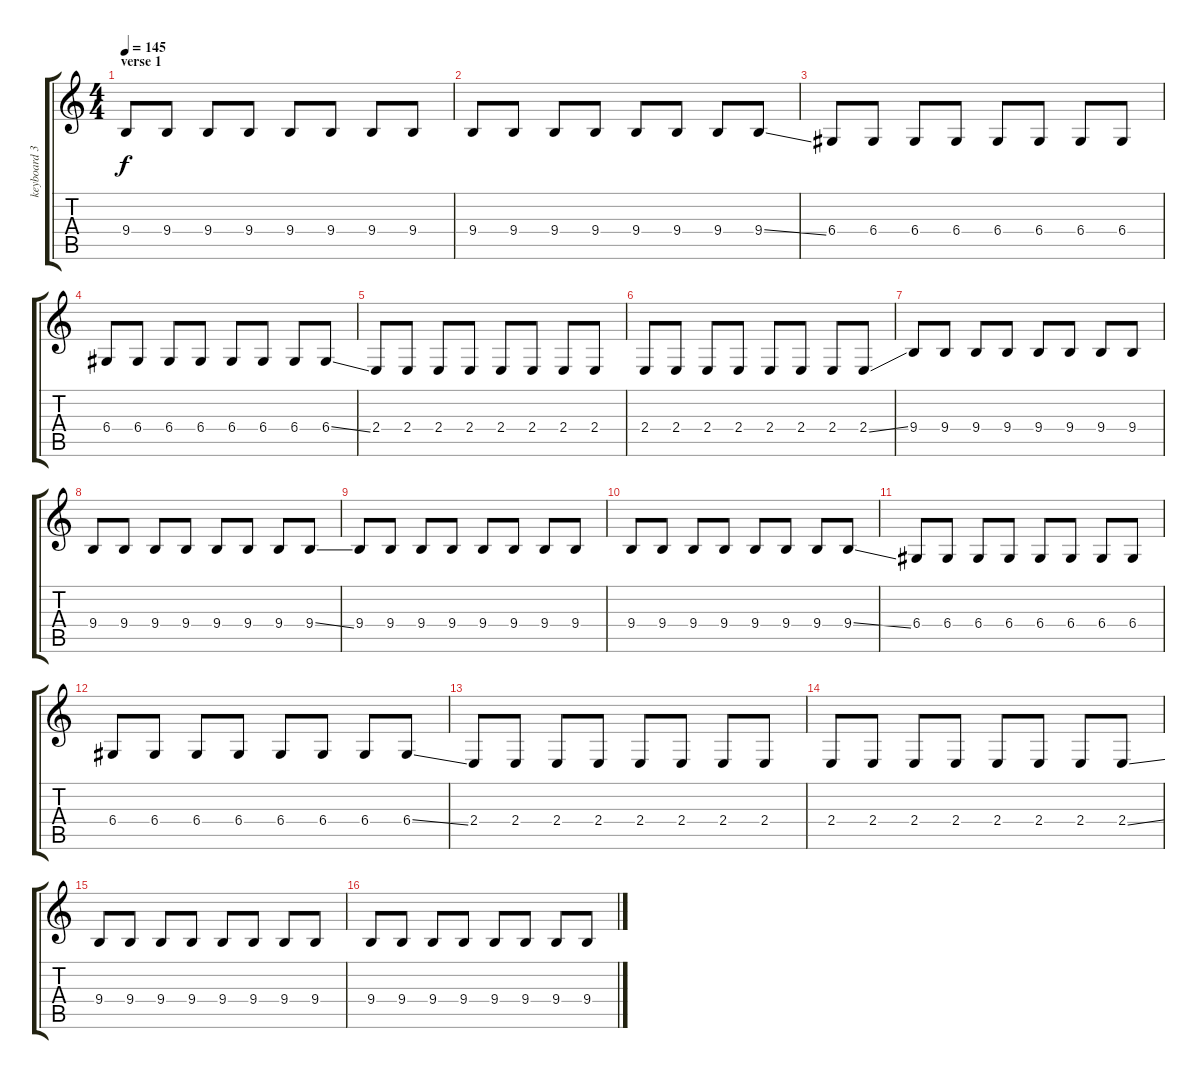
\track ("keyboard 3" "keyboard 3") {instrument pad3polysynth}
\staff {score tabs}
\tuning (E4 B3 G3 D3 A2 E2) {hide}
\ts (4 4)
\section ("" "verse 1")
\tempo 145
\clef g2
\ks c
9.4.8{dy f} 9.4.8 9.4.8 9.4.8 9.4.8 9.4.8 9.4.8 9.4.8 |
9.4.8 9.4.8 9.4.8 9.4.8 9.4.8 9.4.8 9.4.8 9.4{ss}.8 |
6.4.8 6.4.8 6.4.8 6.4.8 6.4.8 6.4.8 6.4.8 6.4.8 |
6.4.8 6.4.8 6.4.8 6.4.8 6.4.8 6.4.8 6.4.8 6.4{ss}.8 |
2.4.8 2.4.8 2.4.8 2.4.8 2.4.8 2.4.8 2.4.8 2.4.8 |
2.4.8 2.4.8 2.4.8 2.4.8 2.4.8 2.4.8 2.4.8 2.4{ss}.8 |
9.4.8 9.4.8 9.4.8 9.4.8 9.4.8 9.4.8 9.4.8 9.4.8 |
9.4.8 9.4.8 9.4.8 9.4.8 9.4.8 9.4.8 9.4.8 9.4{ss}.8 |
9.4.8 9.4.8 9.4.8 9.4.8 9.4.8 9.4.8 9.4.8 9.4.8 |
9.4.8 9.4.8 9.4.8 9.4.8 9.4.8 9.4.8 9.4.8 9.4{ss}.8 |
6.4.8 6.4.8 6.4.8 6.4.8 6.4.8 6.4.8 6.4.8 6.4.8 |
6.4.8 6.4.8 6.4.8 6.4.8 6.4.8 6.4.8 6.4.8 6.4{ss}.8 |
2.4.8 2.4.8 2.4.8 2.4.8 2.4.8 2.4.8 2.4.8 2.4.8 |
2.4.8 2.4.8 2.4.8 2.4.8 2.4.8 2.4.8 2.4.8 2.4{ss}.8 |
9.4.8 9.4.8 9.4.8 9.4.8 9.4.8 9.4.8 9.4.8 9.4.8 |
9.4.8 9.4.8 9.4.8 9.4.8 9.4.8 9.4.8 9.4.8 9.4{ss}.8
